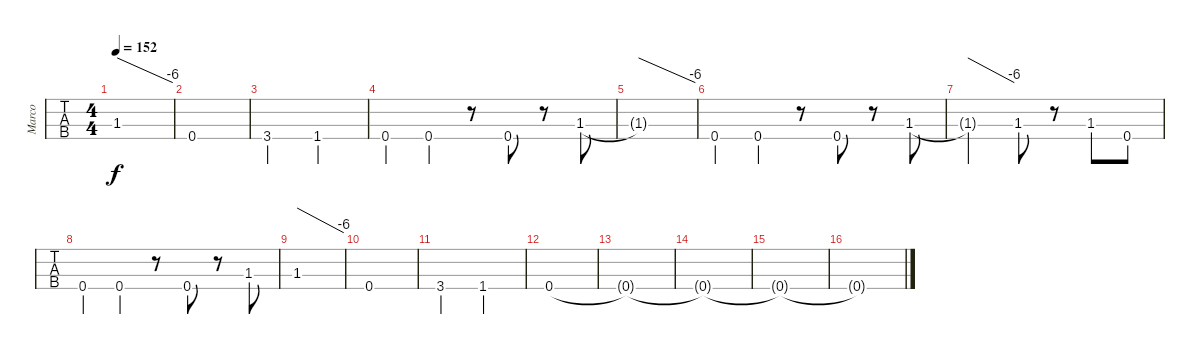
\track ("Marco" "Marco") {mute instrument electricbassfinger}
\staff {tabs}
\tuning (G2 D2 A1 D1) {hide}
\ts (4 4)
\tempo 152
\clef f4
\ks c
1.3.1{tbe (dive default 0 0 60 -24) dy f} |
0.4.1 |
3.4.2 1.4.2 |
0.4.4 0.4.4 r.8 0.4.8 r.8 1.3.8 |
1.3{t}.1{tbe (dive default 0 0 60 -24)} |
0.4.4 0.4.4 r.8 0.4.8 r.8 1.3.8 |
1.3{t}.2{tbe (dive default 0 0 60 -24)} 1.3.8 r.8 1.3.8 0.4.8 |
0.4.4 0.4.4 r.8 0.4.8 r.8 1.3.8 |
1.3.1{tbe (dive default 0 0 60 -24)} |
0.4.1 |
3.4.2 1.4.2 |
0.4.1 |
0.4{t}.1 |
0.4{t}.1 |
0.4{t}.1 |
0.4{t}.1
